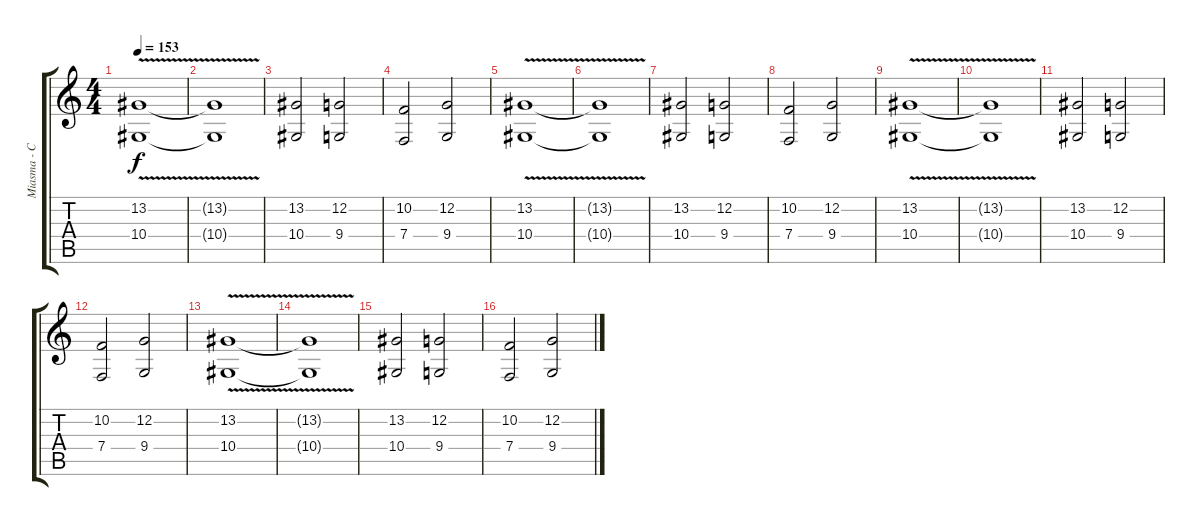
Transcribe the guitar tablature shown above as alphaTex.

\track ("Miasma - Cello (Cello [Viola :-S])" "Miasma - C") {instrument viola}
\staff {score tabs}
\tuning (C4 G3 Eb3 Bb2 F2 C2) {hide}
\ts (4 4)
\tempo 153
\clef g2
\ks c
(13.2{v} 10.4{v}).1{dy f} |
(13.2{t} 10.4{t}).1 |
(13.2 10.4).2 (12.2 9.4).2 |
(10.2 7.4).2 (12.2 9.4).2 |
(13.2{v} 10.4{v}).1 |
(13.2{t} 10.4{t}).1 |
(13.2 10.4).2{volume 12} (12.2 9.4).2 |
(10.2 7.4).2 (12.2 9.4).2 |
(13.2{v} 10.4{v}).1{volume 10} |
(13.2{t} 10.4{t}).1 |
(13.2 10.4).2{volume 6} (12.2 9.4).2 |
(10.2 7.4).2{volume 4} (12.2 9.4).2 |
(13.2{v} 10.4{v}).1{volume 2} |
(13.2{t} 10.4{t}).1 |
(13.2 10.4).2{volume 1} (12.2 9.4).2 |
(10.2 7.4).2 (12.2 9.4).2
